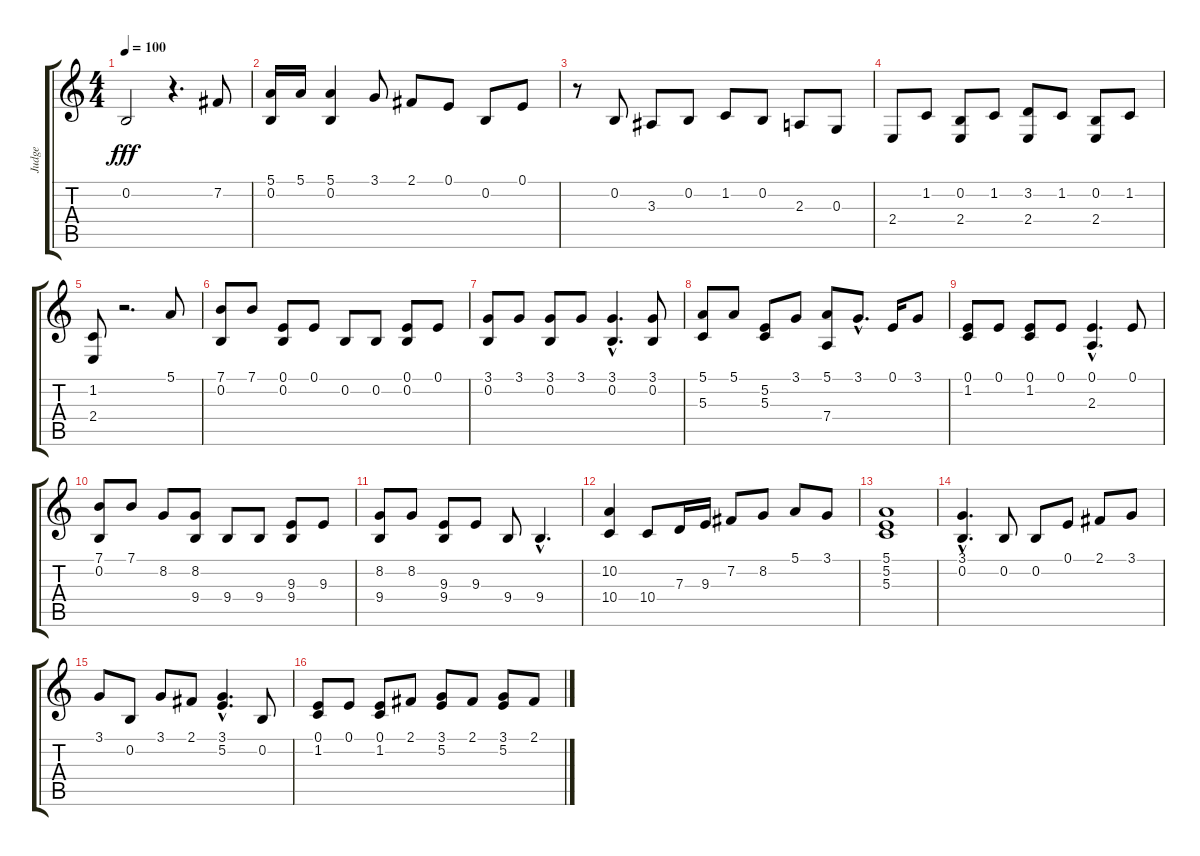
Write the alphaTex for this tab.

\track ("Judge" "Judge") {instrument tuba}
\staff {score tabs}
\tuning (E4 B3 G3 D3 A2 E2) {hide}
\ts (4 4)
\tempo 100
\clef g2
\ks c
0.2.2{dy fff} r.4{d} 7.2.8 |
(5.1 0.2).16 5.1.16 (5.1 0.2).4 3.1.8 2.1.8 0.1.8 0.2.8 0.1.8 |
r.8 0.2.8 3.3.8 0.2.8 1.2.8 0.2.8 2.3.8 0.3.8 |
2.4.8 1.2.8 (0.2 2.4).8 1.2.8 (3.2 2.4).8 1.2.8 (0.2 2.4).8 1.2.8 |
(1.2 2.4).8 r.2{d} 5.1.8 |
(7.1 0.2).8 7.1.8 (0.1 0.2).8 0.1.8 0.2.8 0.2.8 (0.1 0.2).8 0.1.8 |
(3.1 0.2).8 3.1.8 (3.1 0.2).8 3.1.8 (3.1{hac} 0.2{hac}).4{d} (3.1 0.2).8 |
(5.1 5.3).8 5.1.8 (5.2 5.3).8 3.1.8 (5.1 7.4).8 3.1{hac}.8{d} 0.1.16 3.1.8 |
(0.1 1.2).8 0.1.8 (0.1 1.2).8 0.1.8 (0.1{hac} 2.3{hac}).4{d} 0.1.8 |
(7.1 0.2).8 7.1.8 8.2.8 (8.2 9.4).8 9.4.8 9.4.8 (9.3 9.4).8 9.3.8 |
(8.2 9.4).8 8.2.8 (9.3 9.4).8 9.3.8 9.4.8 9.4{hac}.4{d} |
(10.2 10.4).4 10.4.8 7.3.16 9.3.16 7.2.8 8.2.8 5.1.8 3.1.8 |
(5.1 5.2 5.3).1 |
(3.1{hac} 0.2{hac}).4{d} 0.2.8 0.2.8 0.1.8 2.1.8 3.1.8 |
3.1.8 0.2.8 3.1.8 2.1.8 (3.1{hac} 5.2{hac}).4{d} 0.2.8 |
(0.1 1.2).8 0.1.8 (0.1 1.2).8 2.1.8 (3.1 5.2).8 2.1.8 (3.1 5.2).8 2.1.8
